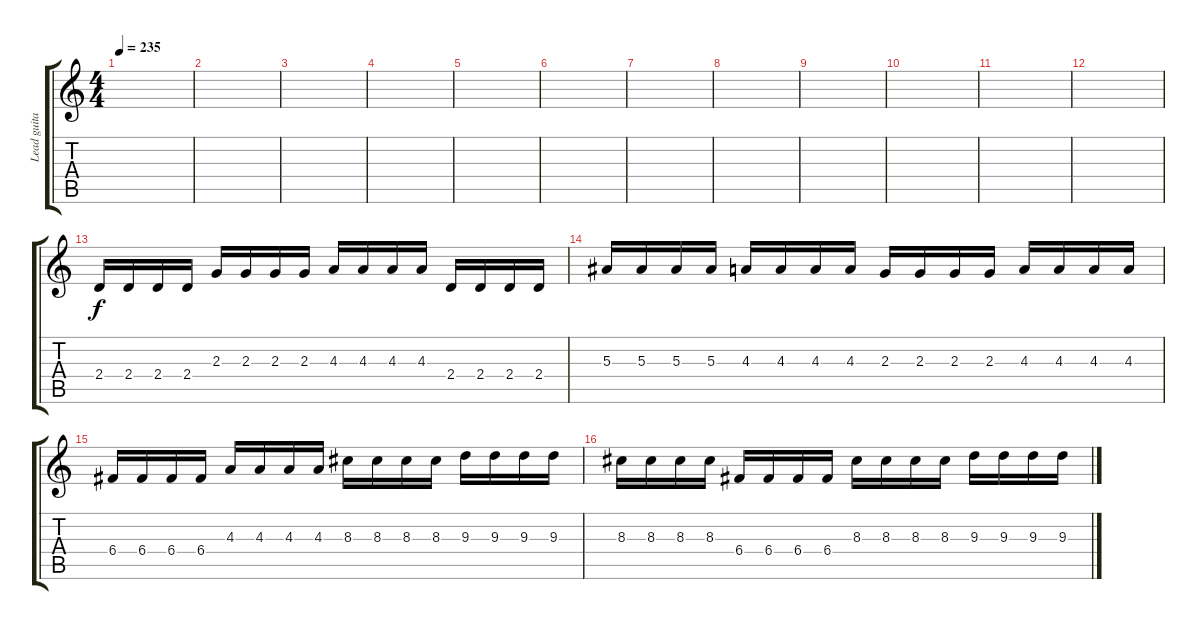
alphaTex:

\track ("Lead guitar 2" "Lead guita") {instrument distortionguitar}
\staff {score tabs}
\tuning (D4 A3 F3 C3 G2 D2) {hide}
\ts (4 4)
\tempo 235
\clef g2
\ks c
|
|
|
|
|
|
|
|
|
|
|
|
2.4.16 2.4.16 2.4.16 2.4.16 2.3.16 2.3.16 2.3.16 2.3.16 4.3.16 4.3.16 4.3.16 4.3.16 2.4.16 2.4.16 2.4.16 2.4.16 |
5.3.16 5.3.16 5.3.16 5.3.16 4.3.16 4.3.16 4.3.16 4.3.16 2.3.16 2.3.16 2.3.16 2.3.16 4.3.16 4.3.16 4.3.16 4.3.16 |
6.4.16 6.4.16 6.4.16 6.4.16 4.3.16 4.3.16 4.3.16 4.3.16 8.3.16 8.3.16 8.3.16 8.3.16 9.3.16 9.3.16 9.3.16 9.3.16 |
8.3.16 8.3.16 8.3.16 8.3.16 6.4.16 6.4.16 6.4.16 6.4.16 8.3.16 8.3.16 8.3.16 8.3.16 9.3.16 9.3.16 9.3.16 9.3.16
